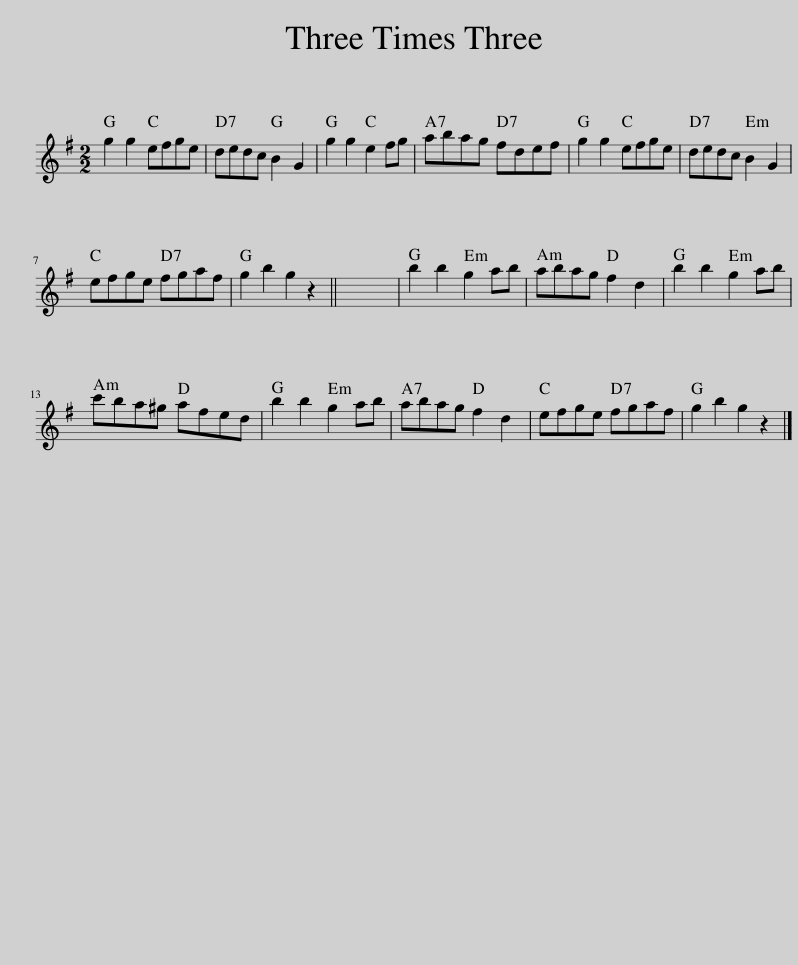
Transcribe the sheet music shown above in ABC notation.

X:1
L:1/8
M:2/2
I:linebreak $
K:G
V:1 treble
V:1
 g2 g2 efge | dedc B2 G2 | g2 g2 e2 fg | abag fdef | g2 g2 efge | %5
 dedc B2 G2 |$ efge fgaf | g2 b2 g2 z2 || x8 | b2 b2 g2 ab | %10
 abag f2 d2 | b2 b2 g2 ab |$ c'ba^g afed | b2 b2 g2 ab | abag f2 d2 | %15
 efge fgaf | g2 b2 g2 z2 |] %17
